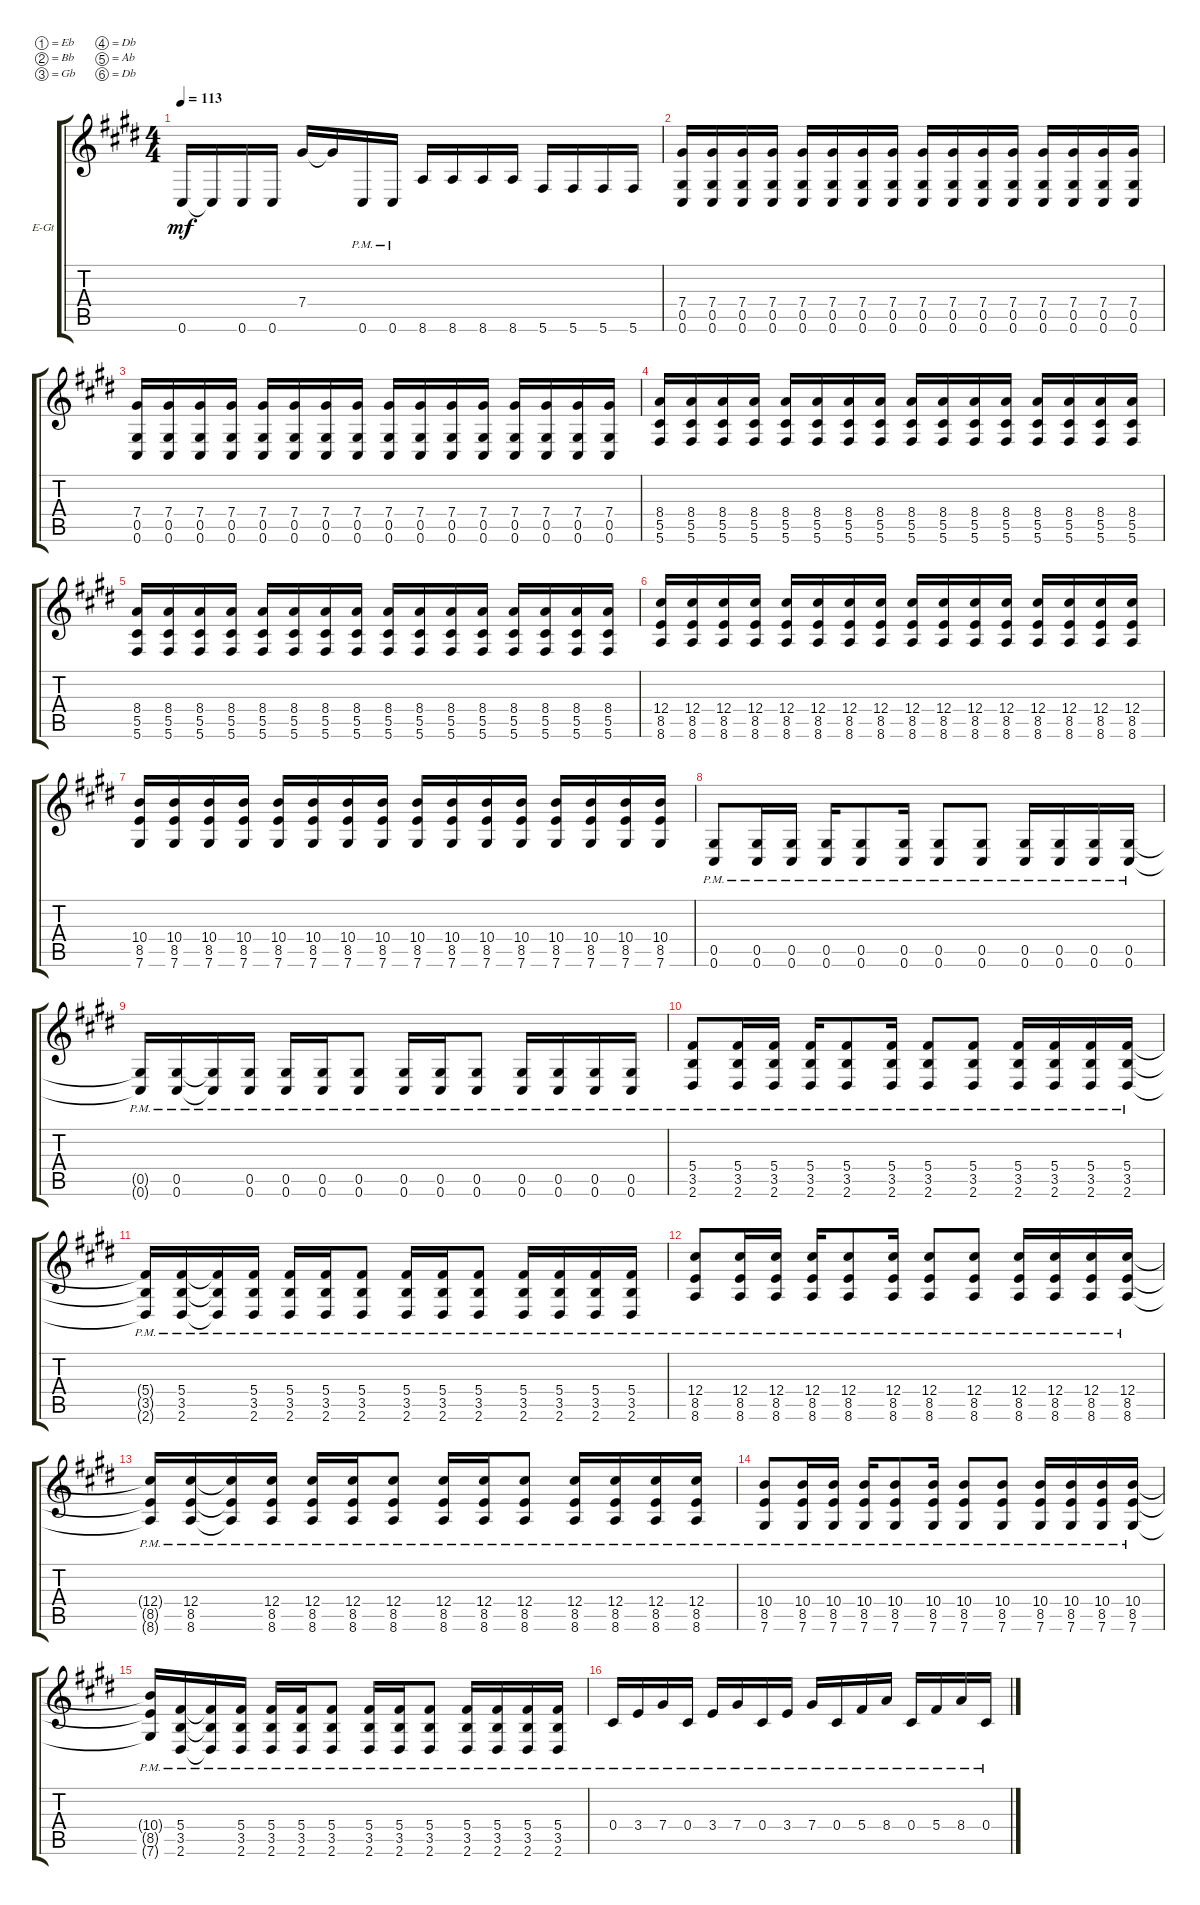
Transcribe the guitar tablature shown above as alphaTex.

\bracketExtendMode groupsimilarinstruments
\firstSystemTrackNameOrientation horizontal
\otherSystemsTrackNameOrientation horizontal
\track ("Dom" "E-Gt") {instrument distortionguitar}
\staff {score tabs}
\tuning (Eb4 Bb3 Gb3 Db3 Ab2 Db2)
\ts (4 4)
\tempo 113
\clef g2
\ks e
0.6{t}.16{dy mf} 0.6{t}.16 0.6.16 0.6.16 7.4.16 7.4{t}.16 0.6{pm}.16 0.6{pm}.16 8.6.16 8.6.16 8.6.16 8.6.16 5.6.16 5.6.16 5.6.16 5.6.16 |
(0.6 0.5 7.4).16 (0.6 0.5 7.4).16 (0.6 0.5 7.4).16 (0.6 0.5 7.4).16 (0.6 0.5 7.4).16 (0.6 0.5 7.4).16 (0.6 0.5 7.4).16 (0.6 0.5 7.4).16 (0.6 0.5 7.4).16 (0.6 0.5 7.4).16 (0.6 0.5 7.4).16 (0.6 0.5 7.4).16 (0.6 0.5 7.4).16 (0.6 0.5 7.4).16 (0.6 0.5 7.4).16 (0.6 0.5 7.4).16 |
(0.6 0.5 7.4).16 (0.6 0.5 7.4).16 (0.6 0.5 7.4).16 (0.6 0.5 7.4).16 (0.6 0.5 7.4).16 (0.6 0.5 7.4).16 (0.6 0.5 7.4).16 (0.6 0.5 7.4).16 (0.6 0.5 7.4).16 (0.6 0.5 7.4).16 (0.6 0.5 7.4).16 (0.6 0.5 7.4).16 (0.6 0.5 7.4).16 (0.6 0.5 7.4).16 (0.6 0.5 7.4).16 (0.6 0.5 7.4).16 |
(5.6 5.5 8.4).16 (8.4 5.5 5.6).16 (8.4 5.5 5.6).16 (8.4 5.5 5.6).16 (5.6 5.5 8.4).16 (8.4 5.5 5.6).16 (8.4 5.5 5.6).16 (8.4 5.5 5.6).16 (5.6 5.5 8.4).16 (8.4 5.5 5.6).16 (8.4 5.5 5.6).16 (8.4 5.5 5.6).16 (5.6 5.5 8.4).16 (8.4 5.5 5.6).16 (8.4 5.5 5.6).16 (8.4 5.5 5.6).16 |
(5.6 5.5 8.4).16 (8.4 5.5 5.6).16 (8.4 5.5 5.6).16 (8.4 5.5 5.6).16 (5.6 5.5 8.4).16 (8.4 5.5 5.6).16 (8.4 5.5 5.6).16 (8.4 5.5 5.6).16 (5.6 5.5 8.4).16 (8.4 5.5 5.6).16 (8.4 5.5 5.6).16 (8.4 5.5 5.6).16 (5.6 5.5 8.4).16 (8.4 5.5 5.6).16 (8.4 5.5 5.6).16 (8.4 5.5 5.6).16 |
(8.6 8.5 12.4).16 (8.6 8.5 12.4).16 (8.6 8.5 12.4).16 (8.6 8.5 12.4).16 (8.6 8.5 12.4).16 (8.6 8.5 12.4).16 (8.6 8.5 12.4).16 (8.6 8.5 12.4).16 (8.6 8.5 12.4).16 (8.6 8.5 12.4).16 (8.6 8.5 12.4).16 (8.6 8.5 12.4).16 (8.6 8.5 12.4).16 (8.6 8.5 12.4).16 (8.6 8.5 12.4).16 (8.6 8.5 12.4).16 |
(7.6 8.5 10.4).16 (7.6 8.5 10.4).16 (7.6 8.5 10.4).16 (7.6 8.5 10.4).16 (7.6 8.5 10.4).16 (7.6 8.5 10.4).16 (7.6 8.5 10.4).16 (7.6 8.5 10.4).16 (7.6 8.5 10.4).16 (7.6 8.5 10.4).16 (7.6 8.5 10.4).16 (7.6 8.5 10.4).16 (7.6 8.5 10.4).16 (7.6 8.5 10.4).16 (7.6 8.5 10.4).16 (7.6 8.5 10.4).16 |
(0.6{pm} 0.5{pm}).8 (0.5{pm} 0.6{pm}).16 (0.5{pm} 0.6{pm}).16 (0.5{pm} 0.6{pm}).16 (0.5{pm} 0.6{pm}).8 (0.6{pm} 0.5{pm}).16 (0.5{pm} 0.6{pm}).8 (0.6{pm} 0.5{pm}).8 (0.5{pm} 0.6{pm}).16 (0.5{pm} 0.6{pm}).16 (0.5{pm} 0.6{pm}).16 (0.5{pm} 0.6{pm}).16 |
(0.6{pm t} 0.5{pm t}).16 (0.5{pm} 0.6{pm}).16 (0.6{pm t} 0.5{pm t}).16 (0.5{pm} 0.6{pm}).16 (0.5{pm} 0.6{pm}).16 (0.5{pm} 0.6{pm}).16 (0.5{pm} 0.6{pm}).8 (0.6{pm} 0.5{pm}).16 (0.6{pm} 0.5{pm}).16 (0.6{pm} 0.5{pm}).8 (0.5{pm} 0.6{pm}).16 (0.5{pm} 0.6{pm}).16 (0.5{pm} 0.6{pm}).16 (0.5{pm} 0.6{pm}).16 |
(2.6{pm} 3.5{pm} 5.4{pm}).8 (3.5{pm} 2.6{pm} 5.4{pm}).16 (3.5{pm} 2.6{pm} 5.4{pm}).16 (3.5{pm} 2.6{pm} 5.4{pm}).16 (3.5{pm} 2.6{pm} 5.4{pm}).8 (2.6{pm} 3.5{pm} 5.4{pm}).16 (3.5{pm} 2.6{pm} 5.4{pm}).8 (2.6{pm} 3.5{pm} 5.4{pm}).8 (3.5{pm} 2.6{pm} 5.4{pm}).16 (3.5{pm} 2.6{pm} 5.4{pm}).16 (3.5{pm} 2.6{pm} 5.4{pm}).16 (3.5{pm} 2.6{pm} 5.4{pm}).16 |
(2.6{pm t} 3.5{pm t} 5.4{pm t}).16 (3.5{pm} 2.6{pm} 5.4{pm}).16 (2.6{pm t} 3.5{pm t} 5.4{pm t}).16 (3.5{pm} 2.6{pm} 5.4{pm}).16 (3.5{pm} 2.6{pm} 5.4{pm}).16 (3.5{pm} 2.6{pm} 5.4{pm}).16 (3.5{pm} 2.6{pm} 5.4{pm}).8 (2.6{pm} 3.5{pm} 5.4{pm}).16 (2.6{pm} 3.5{pm} 5.4{pm}).16 (2.6{pm} 3.5{pm} 5.4{pm}).8 (3.5{pm} 2.6{pm} 5.4{pm}).16 (3.5{pm} 2.6{pm} 5.4{pm}).16 (3.5{pm} 2.6{pm} 5.4{pm}).16 (3.5{pm} 2.6{pm} 5.4{pm}).16 |
(8.6{pm} 8.5{pm} 12.4{pm}).8 (8.5{pm} 8.6{pm} 12.4{pm}).16 (8.5{pm} 8.6{pm} 12.4{pm}).16 (8.5{pm} 8.6{pm} 12.4{pm}).16 (8.5{pm} 8.6{pm} 12.4{pm}).8 (8.6{pm} 8.5{pm} 12.4{pm}).16 (8.5{pm} 8.6{pm} 12.4{pm}).8 (8.6{pm} 8.5{pm} 12.4{pm}).8 (8.5{pm} 8.6{pm} 12.4{pm}).16 (8.5{pm} 8.6{pm} 12.4{pm}).16 (8.5{pm} 8.6{pm} 12.4{pm}).16 (8.5{pm} 8.6{pm} 12.4{pm}).16 |
(8.6{pm t} 8.5{pm t} 12.4{pm t}).16 (8.5{pm} 8.6{pm} 12.4{pm}).16 (8.6{pm t} 8.5{pm t} 12.4{pm t}).16 (8.5{pm} 8.6{pm} 12.4{pm}).16 (8.5{pm} 8.6{pm} 12.4{pm}).16 (8.5{pm} 8.6{pm} 12.4{pm}).16 (8.5{pm} 8.6{pm} 12.4{pm}).8 (8.6{pm} 8.5{pm} 12.4{pm}).16 (8.6{pm} 8.5{pm} 12.4{pm}).16 (8.6{pm} 8.5{pm} 12.4{pm}).8 (8.5{pm} 8.6{pm} 12.4{pm}).16 (8.5{pm} 8.6{pm} 12.4{pm}).16 (8.5{pm} 8.6{pm} 12.4{pm}).16 (8.5{pm} 8.6{pm} 12.4{pm}).16 |
(7.6{pm} 8.5{pm} 10.4{pm}).8 (8.5{pm} 7.6{pm} 10.4{pm}).16 (8.5{pm} 7.6{pm} 10.4{pm}).16 (8.5{pm} 7.6{pm} 10.4{pm}).16 (8.5{pm} 7.6{pm} 10.4{pm}).8 (7.6{pm} 8.5{pm} 10.4{pm}).16 (8.5{pm} 7.6{pm} 10.4{pm}).8 (7.6{pm} 8.5{pm} 10.4{pm}).8 (8.5{pm} 7.6{pm} 10.4{pm}).16 (8.5{pm} 7.6{pm} 10.4{pm}).16 (8.5{pm} 7.6{pm} 10.4{pm}).16 (8.5{pm} 7.6{pm} 10.4{pm}).16 |
(7.6{pm t} 8.5{pm t} 10.4{pm t}).16 (3.5{pm} 2.6{pm} 5.4{pm}).16 (2.6{pm t} 3.5{pm t} 5.4{pm t}).16 (3.5{pm} 2.6{pm} 5.4{pm}).16 (3.5{pm} 2.6{pm} 5.4{pm}).16 (3.5{pm} 2.6{pm} 5.4{pm}).16 (3.5{pm} 2.6{pm} 5.4{pm}).8 (2.6{pm} 3.5{pm} 5.4{pm}).16 (2.6{pm} 3.5{pm} 5.4{pm}).16 (2.6{pm} 3.5{pm} 5.4{pm}).8 (3.5{pm} 2.6{pm} 5.4{pm}).16 (3.5{pm} 2.6{pm} 5.4{pm}).16 (3.5{pm} 2.6{pm} 5.4{pm}).16 (3.5{pm} 2.6{pm} 5.4{pm}).16 |
0.4{pm}.16 3.4{pm}.16 7.4{pm}.16 0.4{pm}.16 3.4{pm}.16 7.4{pm}.16 0.4{pm}.16 3.4{pm}.16 7.4{pm}.16 0.4{pm}.16 5.4{pm}.16 8.4{pm}.16 0.4{pm}.16 5.4{pm}.16 8.4{pm}.16 0.4{pm}.16
